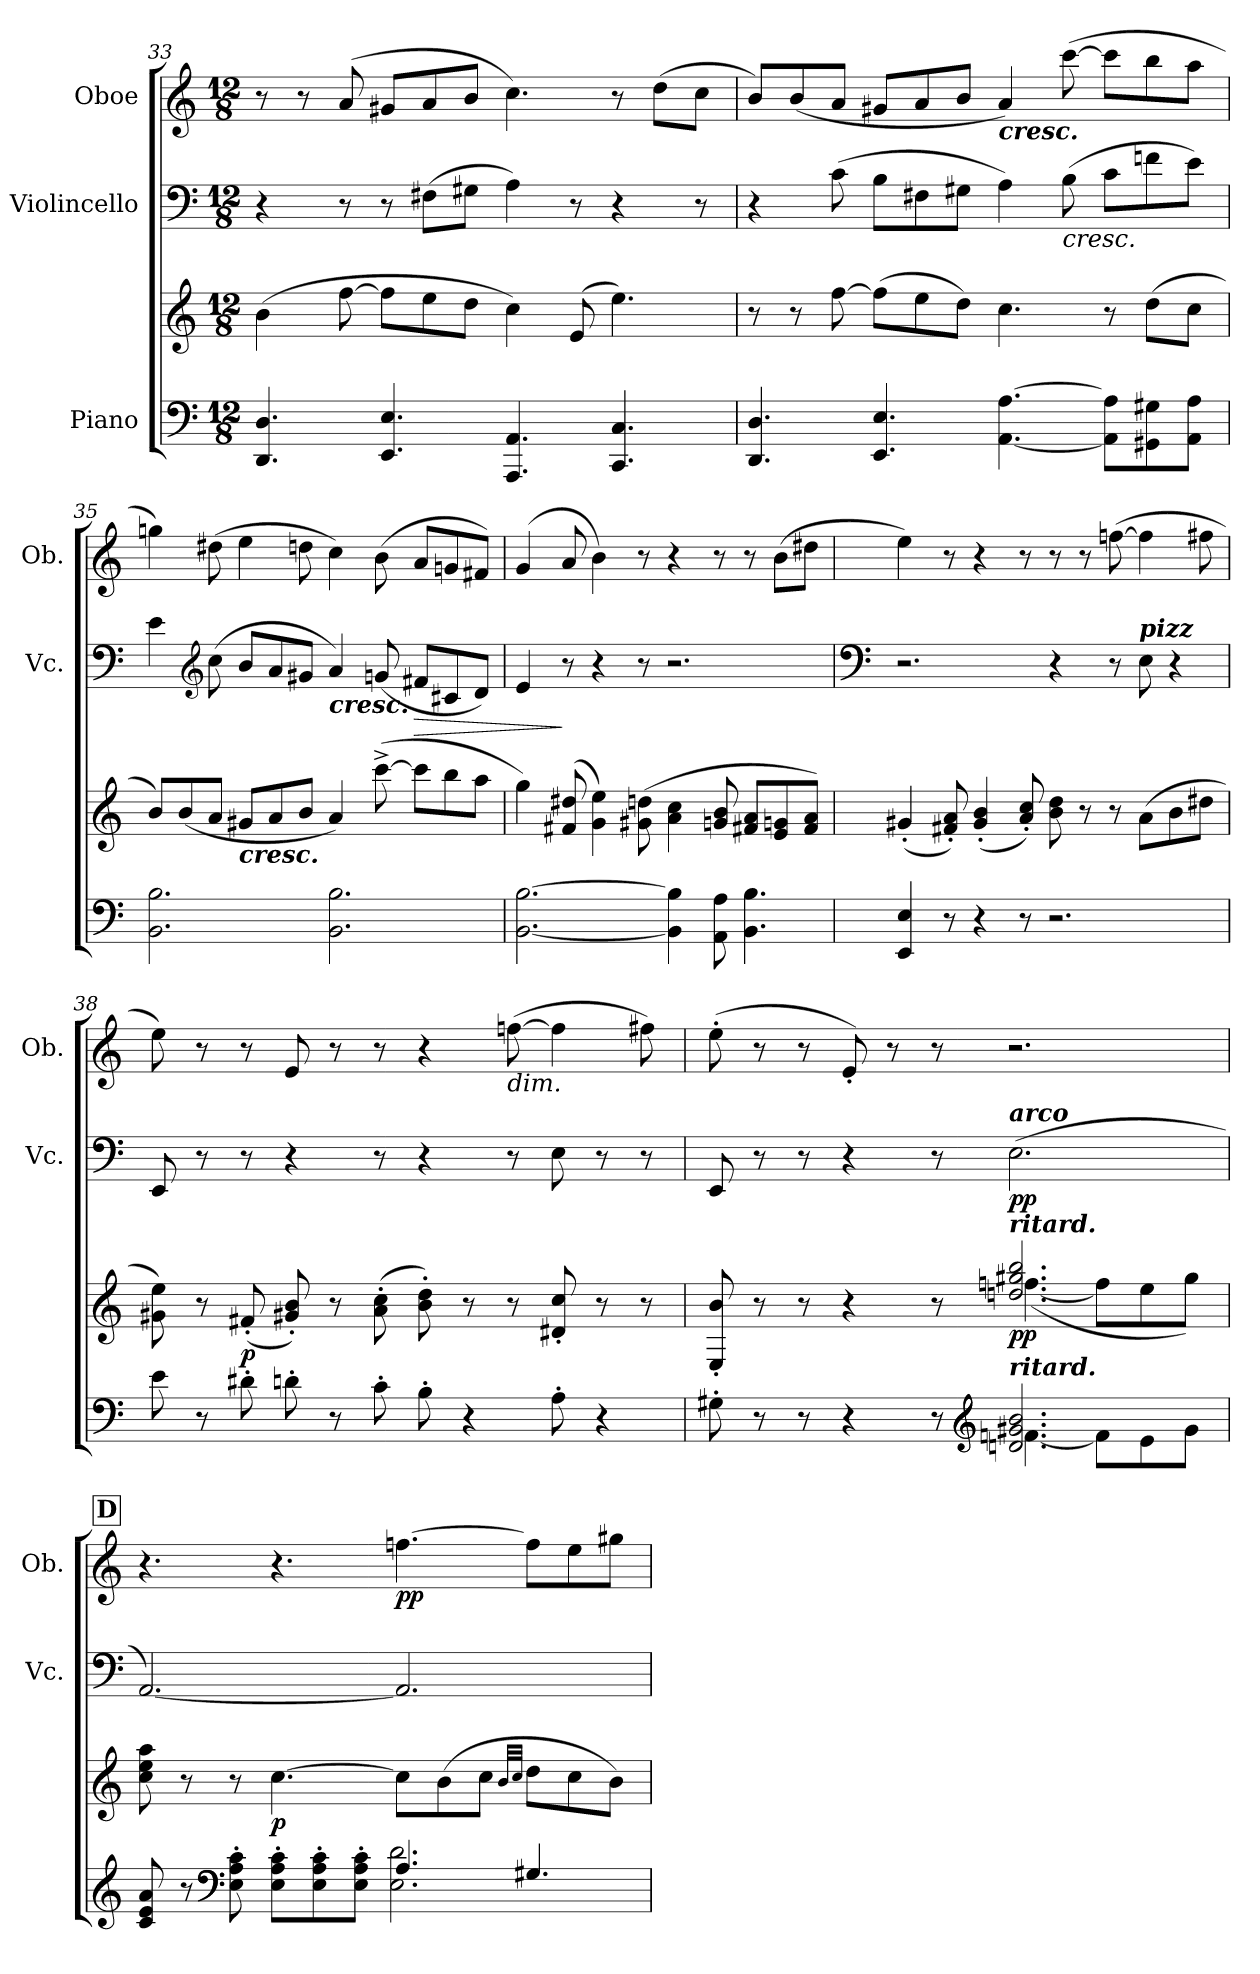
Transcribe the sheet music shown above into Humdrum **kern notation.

**kern	**kern	**dynam	**kern	**dynam	**kern	**dynam
*part3	*part3	*part3	*part2	*part2	*part1	*part1
*staff4	*staff3	*staff3/4	*staff2	*staff2	*staff1	*staff1
*I"Piano	*	*	*I"Violincello	*	*I"Oboe	*
*	*	*	*I'Vc.	*	*I'Ob.	*
!!LO:PB:g=z
*clefF4	*clefG2	*	*clefF4	*	*clefG2	*
*k[]	*k[]	*	*k[]	*	*k[]	*
*M12/8	*M12/8	*	*M12/8	*	*M12/8	*
=33	=33	=33	=33	=33	=33	=33
4.DD/ 4.D/	(>4b\	.	4r	.	8r	.
.	.	.	.	.	8r	.
.	[8ff\	.	8r	.	(<8a/	.
4.EE/ 4.E/	8ff\L]	.	8r	.	8g#X/L	.
.	8ee\	.	(>8F#X\L	.	8a/	.
.	8dd\J	.	8G#X\J	.	8b/J	.
4.AAA/ 4.AA/	4cc\)	.	4A\)	.	4.cc\)	.
.	(>8e/	.	8r	.	.	.
4.CC/ 4.C/	4.ee\)	.	4r	.	8r	.
.	.	.	.	.	(>8dd\L	.
.	.	.	8r	.	8cc\J	.
=34	=34	=34	=34	=34	=34	=34
4.DD/ 4.D/	8r	.	4r	.	8b/L)	.
.	8r	.	.	.	(<8b/	.
.	[8ff\	.	(>8c\	.	8a/J	.
4.EE/ 4.E/	(>8ff\L]	.	8B\L	.	8g#X/L	.
.	8ee\	.	8F#X\	.	8a/	.
.	8dd\J)	.	8G#X\J	.	8b/J	.
!	!	!	!	!	!LO:TX:b:Bi:t=cresc.	!
[4.AA\ [4.A\	4.cc\	.	4A\)	.	4a/)	.
!	!	!	!LO:TX:b:i:t=cresc.	!	!	!
.	.	.	(>8B\	.	(>[8ccc\	.
8AA\] 8A\]L	8r	.	8c\L	.	8ccc\L]	.
8GG#X\ 8G#X\	(>8dd\L	.	8fn\	.	8bb\	.
8AA\ 8A\J	8cc\J	.	8e\J)	.	8aa\J	.
=35	=35	=35	=35	=35	=35	=35
2.BB\ 2.B\	8b/L)	.	4e\	.	4ggn\)	.
.	(<8b/	.	.	.	.	.
*	*	*	*clefG2	*	*	*
.	8a/J	.	(>8cc\	.	(>8dd#X\	.
!	!LO:TX:b:Bi:t=cresc.	!	!	!	!	!
.	8g#X/L	.	8b/L	.	4ee\	.
.	8a/	.	8a/	.	.	.
.	8b/J	.	8g#X/J	.	8ddn\	.
!	!	!	!LO:TX:b:Bi:t=cresc.	!	!	!
2.BB\ 2.B\	4a/)	.	4a/)	.	4cc\)	.
.	(>[8ccc^\	.	(<8gn/	.	(>8b\	.
!	!	!	!	!LO:HP:b	!	!
.	8ccc\L]	.	8f#X/L	>	8a/L	.
.	8bb\	.	8c#X/	.	8gn/	.
.	8aa\J	.	8d/J)	.	8f#X/J)	.
=36	=36	=36	=36	=36	=36	=36
[2.BB\ [2.B\	4gg\)	.	4e/	.	(<4g/	.
.	(>8f#X/ 8dd#X/	.	8r	]	8a/	.
.	4g\ 4ee\)	.	4r	.	4b\)	.
.	(>8g#X\ 8ddn\	.	8r	.	8r	.
4BB\] 4B\]	4a\ 4cc\	.	2.r	.	4r	.
8AA\ 8A\	8gn/ 8b/	.	.	.	8r	.
4.BB\ 4.B\	8f#X/ 8a/L	.	.	.	8r	.
.	8e/ 8gn/	.	.	.	(>8b\L	.
.	8f#/ 8a/J)	.	.	.	8dd#X\J	.
!!LO:LB:g=z
=37	=37	=37	=37	=37	=37	=37
*	*	*	*clefF4	*	*	*
4EE/ 4E/	(<4g#X'/	.	2.r	.	4ee\)	.
8r	8f#X/' 8a/')	.	.	.	8r	.
4r	(<4g#/' 4b/'	.	.	.	4r	.
8r	8a/' 8cc/')	.	.	.	8r	.
2.r	8b\ 8dd\	.	4r	.	8r	.
.	8r	.	.	.	8r	.
.	8r	.	8r	.	(>[8ffn\	.
!	!	!	!LO:TX:a:Bi:t=pizz	!	!	!
.	(>8a\L	.	8E\	.	4ff\]	.
.	8b\	.	4r	.	.	.
.	8dd#X\J	.	.	.	8ff#X\	.
=38	=38	=38	=38	=38	=38	=38
8e\	8g#X\ 8ee\)	.	8EE/	.	8ee\)	.
8r	8r	.	8r	.	8r	.
!	!	!LO:DY:b	!	!	!	!
8d#X'\	(<8f#X'/	p	8r	.	8r	.
8dn'\	8g#X/' 8b/')	.	4r	.	8e/	.
8r	8r	.	.	.	8r	.
8c'\	(>8a\' 8cc\'	.	8r	.	8r	.
8B'\	8b\' 8dd\')	.	4r	.	4r	.
4r	8r	.	.	.	.	.
!	!	!	!	!	!LO:TX:b:i:t=dim.	!
.	8r	.	8r	.	(>[8ffn\	.
8A'\	8d#X/' 8cc/'	.	8E\	.	4ff\]	.
4r	8r	.	8r	.	.	.
.	8r	.	8r	.	8ff#X\)	.
=39	=39	=39	=39	=39	=39	=39
*^	*^	*	*	*	*	*
8G#X'\	8ryy	8E/' 8b/'	8ryy	.	8EE/	.	(>8ee'\	.
8r	8ryy	8r	8ryy	.	8r	.	8r	.
8r	8ryy	8r	8ryy	.	8r	.	8r	.
4r	4ryy	4r	4ryy	.	4r	.	8e'/)	.
.	.	.	.	.	.	.	8r	.
8r	8ryy	8r	8ryy	.	8r	.	8r	.
*clefG2	*	*	*	*	*	*	*	*
!	!	!	!	!	!LO:TX:a:Bi:t=arco	!	!	!
!	!	!	!	!	!LO:TX:b:Bi:t=ritard.	!	!	!
!LO:TX:a:Bi:t=ritard.	!	!	!	!	!	!	!	!
!	!	!	!	!LO:DY:b	!	!LO:DY:b	!	!
2.dn/ 2.g#X/ 2.b/	[4.fn\	2.ddn/ 2.gg#X/ 2.bb/	(>[4.ffn\	pp	(>2.E\	pp	2.r	.
.	8f\L]	.	8ff\L]	.	.	.	.	.
.	8e\	.	8ee\	.	.	.	.	.
.	8g#\J	.	8gg#\J)	.	.	.	.	.
*	*	*v	*v	*	*	*	*	*
!!LO:LB:g=z
!!LO:REH:place=s1:a:B:fs=10:t=D
=40	=40	=40	=40	=40	=40	=40	=40
8c/ 8e/ 8a/	8ryy	8cc\ 8ee\ 8aa\	.	[2.AA/)	.	4.r	.
8r	8ryy	8r	.	.	.	.	.
*clefF4	*	*	*	*	*	*	*
8E\' 8A\' 8c\'	8ryy	8r	.	.	.	.	.
!	!	!	!LO:DY:b	!	!	!	!
8E\' 8A\' 8c\'L	8ryy	[4.cc\	p	.	.	4.r	.
8E\' 8A\' 8c\'	8ryy	.	.	.	.	.	.
8E\' 8A\' 8c\'J	8ryy	.	.	.	.	.	.
!	!	!	!	!	!	!	!LO:DY:b
4.A/	2.E\ 2.d\	8cc\L]	.	2.AA/]	.	[4.ffn\	pp
.	.	(>8b\	.	.	.	.	.
.	.	8cc\J	.	.	.	.	.
.	.	32qb/LLL	.	.	.	.	.
.	.	32qcc/JJJ	.	.	.	.	.
4.G#X/	.	8dd\L	.	.	.	8ff\L]	.
.	.	8cc\	.	.	.	8ee\	.
.	.	8b\J)	.	.	.	8gg#X\J	.
*v	*v	*	*	*	*	*	*
=	=	=	=	=	=	=
*-	*-	*-	*-	*-	*-	*-
